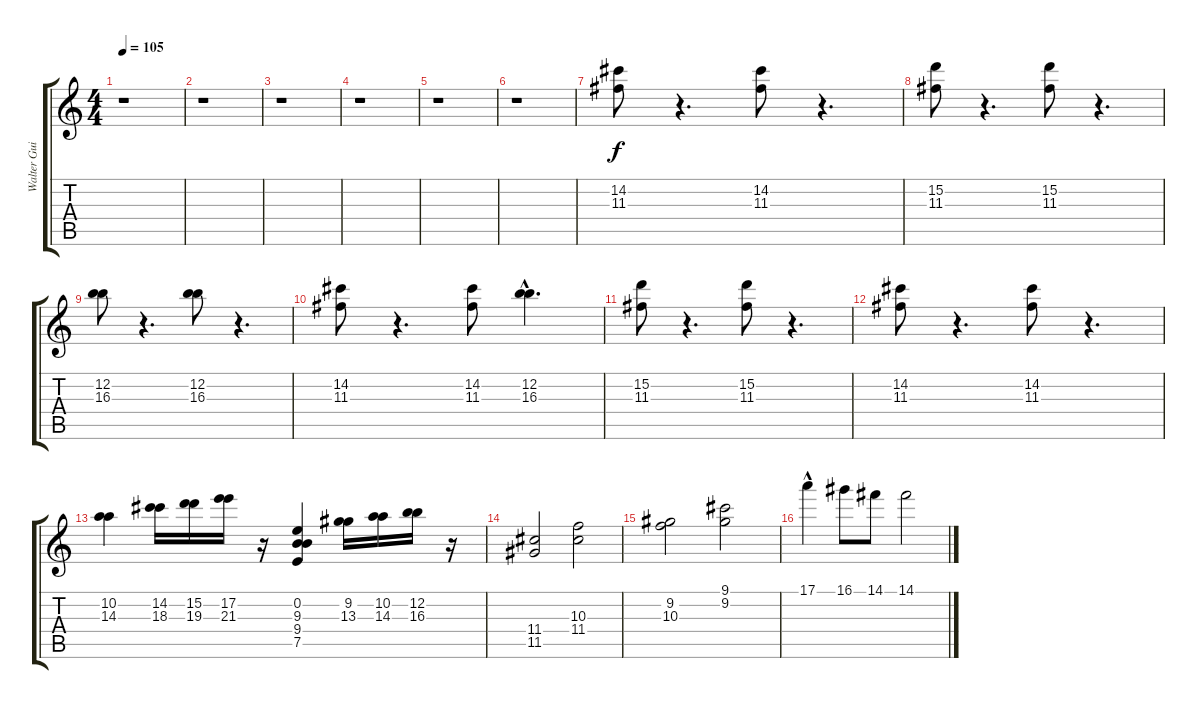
\track ("Walter Guiardino" "Walter Gui") {instrument distortionguitar}
\staff {score tabs}
\tuning (E4 B3 G3 D3 A2 E2) {hide}
\ts (4 4)
\tempo 105
\clef g2
\ks c
r.1{dy f} |
r.1 |
r.1 |
r.1 |
r.1 |
r.1 |
(14.2 11.3).8 r.4{d} (14.2 11.3).8 r.4{d} |
(15.2 11.3).8 r.4{d} (15.2 11.3).8 r.4{d} |
(12.2 16.3).8 r.4{d} (12.2 16.3).8 r.4{d} |
(14.2 11.3).8 r.4{d} (14.2 11.3).8 (12.2{hac} 16.3{hac}).4{d} |
(15.2 11.3).8 r.4{d} (15.2 11.3).8 r.4{d} |
(14.2 11.3).8 r.4{d} (14.2 11.3).8 r.4{d} |
(10.2 14.3).4 (14.2 18.3).16 (15.2 19.3).16 (17.2 21.3).16 r.16 (0.2 9.3 9.4 7.5).4 (9.2 13.3).16 (10.2 14.3).16 (12.2 16.3).16 r.16 |
(11.4 11.5).2 (10.3 11.4).2 |
(9.2 10.3).2 (9.1 9.2).2 |
17.1{hac}.4 16.1.8 14.1.8 14.1.2
